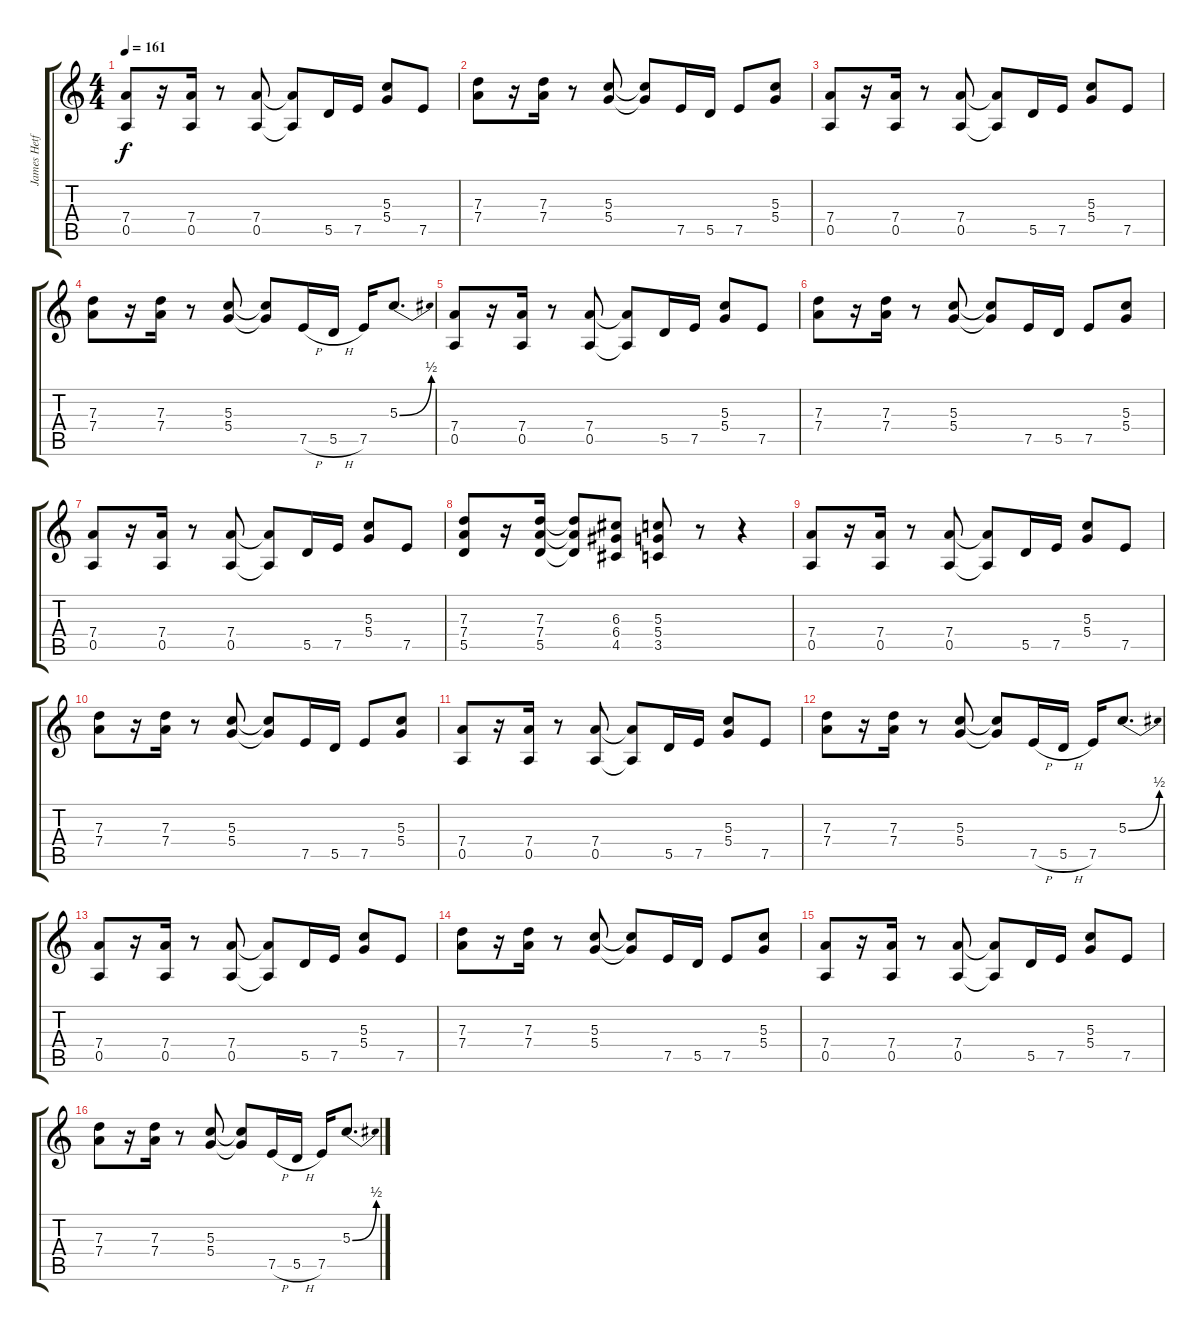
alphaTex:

\track ("James Hetfield (Ov. Gtr)" "James Hetf") {instrument distortionguitar}
\staff {score tabs}
\tuning (E4 B3 G3 D3 A2 E2) {hide}
\ts (4 4)
\tempo 161
\clef g2
\ks c
(7.4 0.5).8{dy f} r.16 (7.4 0.5).16 r.8 (7.4 0.5).8 (7.4{t} 0.5{t}).8 5.5.16 7.5.16 (5.3 5.4).8 7.5.8 |
(7.3 7.4).8 r.16 (7.3 7.4).16 r.8 (5.3 5.4).8 (5.3{t} 5.4{t}).8 7.5.16 5.5.16 7.5.8 (5.3 5.4).8 |
(7.4 0.5).8 r.16 (7.4 0.5).16 r.8 (7.4 0.5).8 (7.4{t} 0.5{t}).8 5.5.16 7.5.16 (5.3 5.4).8 7.5.8 |
(7.3 7.4).8 r.16 (7.3 7.4).16 r.8 (5.3 5.4).8 (5.3{t} 5.4{t}).8 7.5{h}.16 5.5{h}.16 7.5.16 5.3{be (bend 0 0 60 2)}.8{d} |
(7.4 0.5).8 r.16 (7.4 0.5).16 r.8 (7.4 0.5).8 (7.4{t} 0.5{t}).8 5.5.16 7.5.16 (5.3 5.4).8 7.5.8 |
(7.3 7.4).8 r.16 (7.3 7.4).16 r.8 (5.3 5.4).8 (5.3{t} 5.4{t}).8 7.5.16 5.5.16 7.5.8 (5.3 5.4).8 |
(7.4 0.5).8 r.16 (7.4 0.5).16 r.8 (7.4 0.5).8 (7.4{t} 0.5{t}).8 5.5.16 7.5.16 (5.3 5.4).8 7.5.8 |
(7.3 7.4 5.5).8 r.16 (7.3 7.4 5.5).16 (7.3{t} 7.4{t} 5.5{t}).8 (6.3 6.4 4.5).8 (5.3 5.4 3.5).8 r.8 r.4 |
(7.4 0.5).8 r.16 (7.4 0.5).16 r.8 (7.4 0.5).8 (7.4{t} 0.5{t}).8 5.5.16 7.5.16 (5.3 5.4).8 7.5.8 |
(7.3 7.4).8 r.16 (7.3 7.4).16 r.8 (5.3 5.4).8 (5.3{t} 5.4{t}).8 7.5.16 5.5.16 7.5.8 (5.3 5.4).8 |
(7.4 0.5).8 r.16 (7.4 0.5).16 r.8 (7.4 0.5).8 (7.4{t} 0.5{t}).8 5.5.16 7.5.16 (5.3 5.4).8 7.5.8 |
(7.3 7.4).8 r.16 (7.3 7.4).16 r.8 (5.3 5.4).8 (5.3{t} 5.4{t}).8 7.5{h}.16 5.5{h}.16 7.5.16 5.3{be (bend 0 0 60 2)}.8{d} |
(7.4 0.5).8 r.16 (7.4 0.5).16 r.8 (7.4 0.5).8 (7.4{t} 0.5{t}).8 5.5.16 7.5.16 (5.3 5.4).8 7.5.8 |
(7.3 7.4).8 r.16 (7.3 7.4).16 r.8 (5.3 5.4).8 (5.3{t} 5.4{t}).8 7.5.16 5.5.16 7.5.8 (5.3 5.4).8 |
(7.4 0.5).8 r.16 (7.4 0.5).16 r.8 (7.4 0.5).8 (7.4{t} 0.5{t}).8 5.5.16 7.5.16 (5.3 5.4).8 7.5.8 |
(7.3 7.4).8 r.16 (7.3 7.4).16 r.8 (5.3 5.4).8 (5.3{t} 5.4{t}).8 7.5{h}.16 5.5{h}.16 7.5.16 5.3{be (bend 0 0 60 2)}.8{d}
